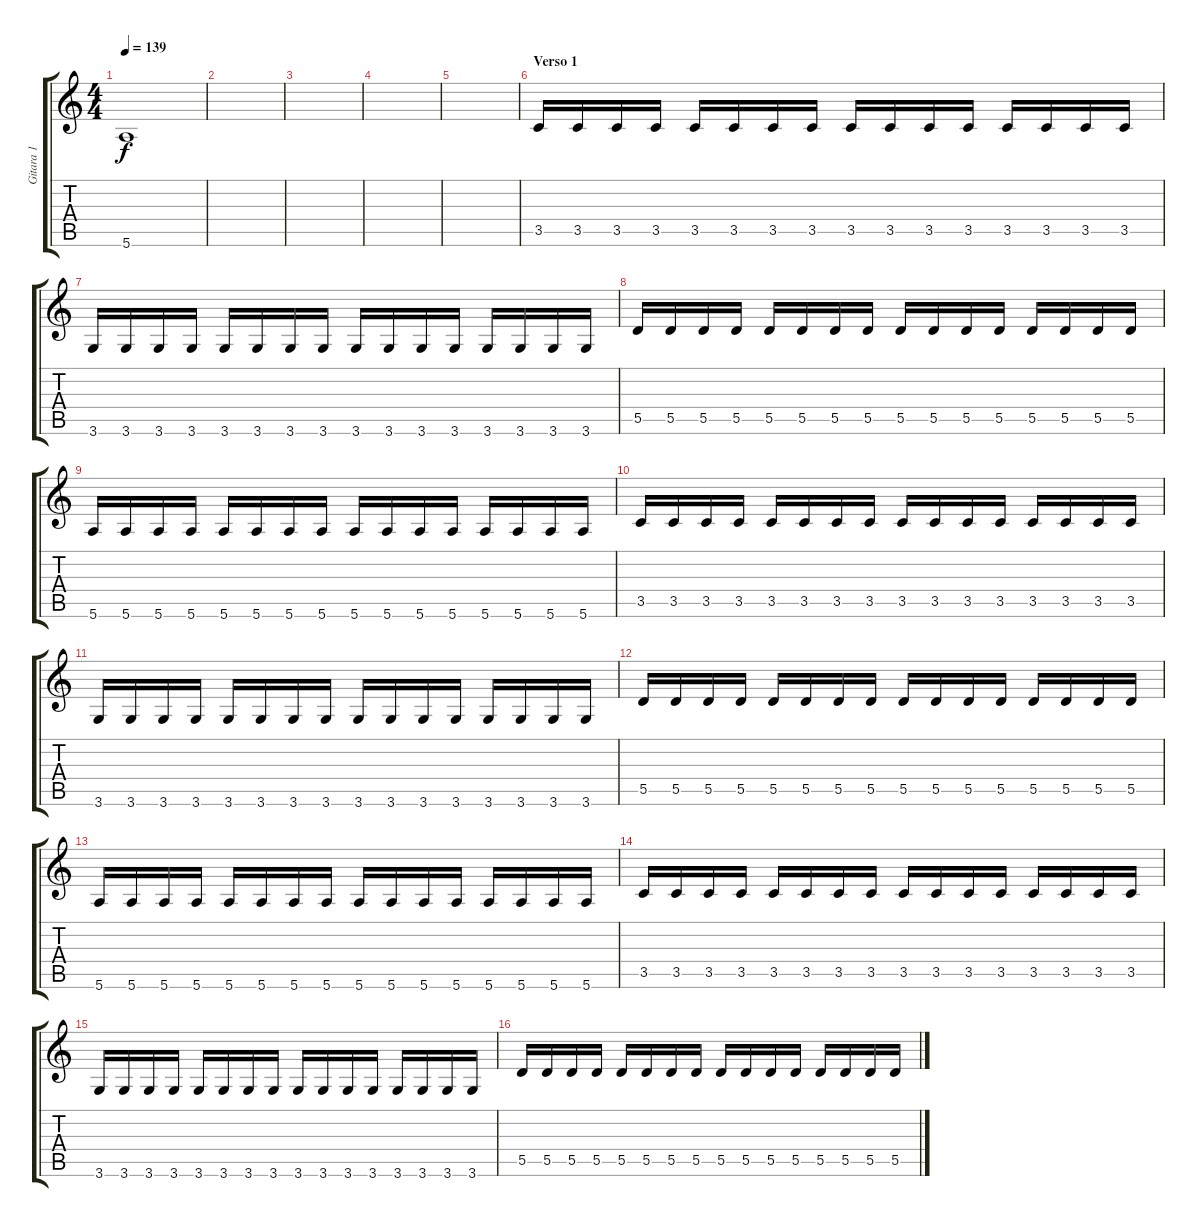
\track ("Gitara 1" "Gitara 1") {instrument distortionguitar}
\staff {score tabs}
\tuning (E4 B3 G3 D3 A2 E2) {hide}
\ts (4 4)
\tempo 139
\clef g2
\ks c
5.6{t}.1{dy f} |
|
|
|
|
\section ("" "Verso 1")
3.5.16 3.5.16 3.5.16 3.5.16 3.5.16 3.5.16 3.5.16 3.5.16 3.5.16 3.5.16 3.5.16 3.5.16 3.5.16 3.5.16 3.5.16 3.5.16 |
3.6.16 3.6.16 3.6.16 3.6.16 3.6.16 3.6.16 3.6.16 3.6.16 3.6.16 3.6.16 3.6.16 3.6.16 3.6.16 3.6.16 3.6.16 3.6.16 |
5.5.16 5.5.16 5.5.16 5.5.16 5.5.16 5.5.16 5.5.16 5.5.16 5.5.16 5.5.16 5.5.16 5.5.16 5.5.16 5.5.16 5.5.16 5.5.16 |
5.6.16 5.6.16 5.6.16 5.6.16 5.6.16 5.6.16 5.6.16 5.6.16 5.6.16 5.6.16 5.6.16 5.6.16 5.6.16 5.6.16 5.6.16 5.6.16 |
3.5.16 3.5.16 3.5.16 3.5.16 3.5.16 3.5.16 3.5.16 3.5.16 3.5.16 3.5.16 3.5.16 3.5.16 3.5.16 3.5.16 3.5.16 3.5.16 |
3.6.16 3.6.16 3.6.16 3.6.16 3.6.16 3.6.16 3.6.16 3.6.16 3.6.16 3.6.16 3.6.16 3.6.16 3.6.16 3.6.16 3.6.16 3.6.16 |
5.5.16 5.5.16 5.5.16 5.5.16 5.5.16 5.5.16 5.5.16 5.5.16 5.5.16 5.5.16 5.5.16 5.5.16 5.5.16 5.5.16 5.5.16 5.5.16 |
5.6.16 5.6.16 5.6.16 5.6.16 5.6.16 5.6.16 5.6.16 5.6.16 5.6.16 5.6.16 5.6.16 5.6.16 5.6.16 5.6.16 5.6.16 5.6.16 |
3.5.16 3.5.16 3.5.16 3.5.16 3.5.16 3.5.16 3.5.16 3.5.16 3.5.16 3.5.16 3.5.16 3.5.16 3.5.16 3.5.16 3.5.16 3.5.16 |
3.6.16 3.6.16 3.6.16 3.6.16 3.6.16 3.6.16 3.6.16 3.6.16 3.6.16 3.6.16 3.6.16 3.6.16 3.6.16 3.6.16 3.6.16 3.6.16 |
5.5.16 5.5.16 5.5.16 5.5.16 5.5.16 5.5.16 5.5.16 5.5.16 5.5.16 5.5.16 5.5.16 5.5.16 5.5.16 5.5.16 5.5.16 5.5.16
